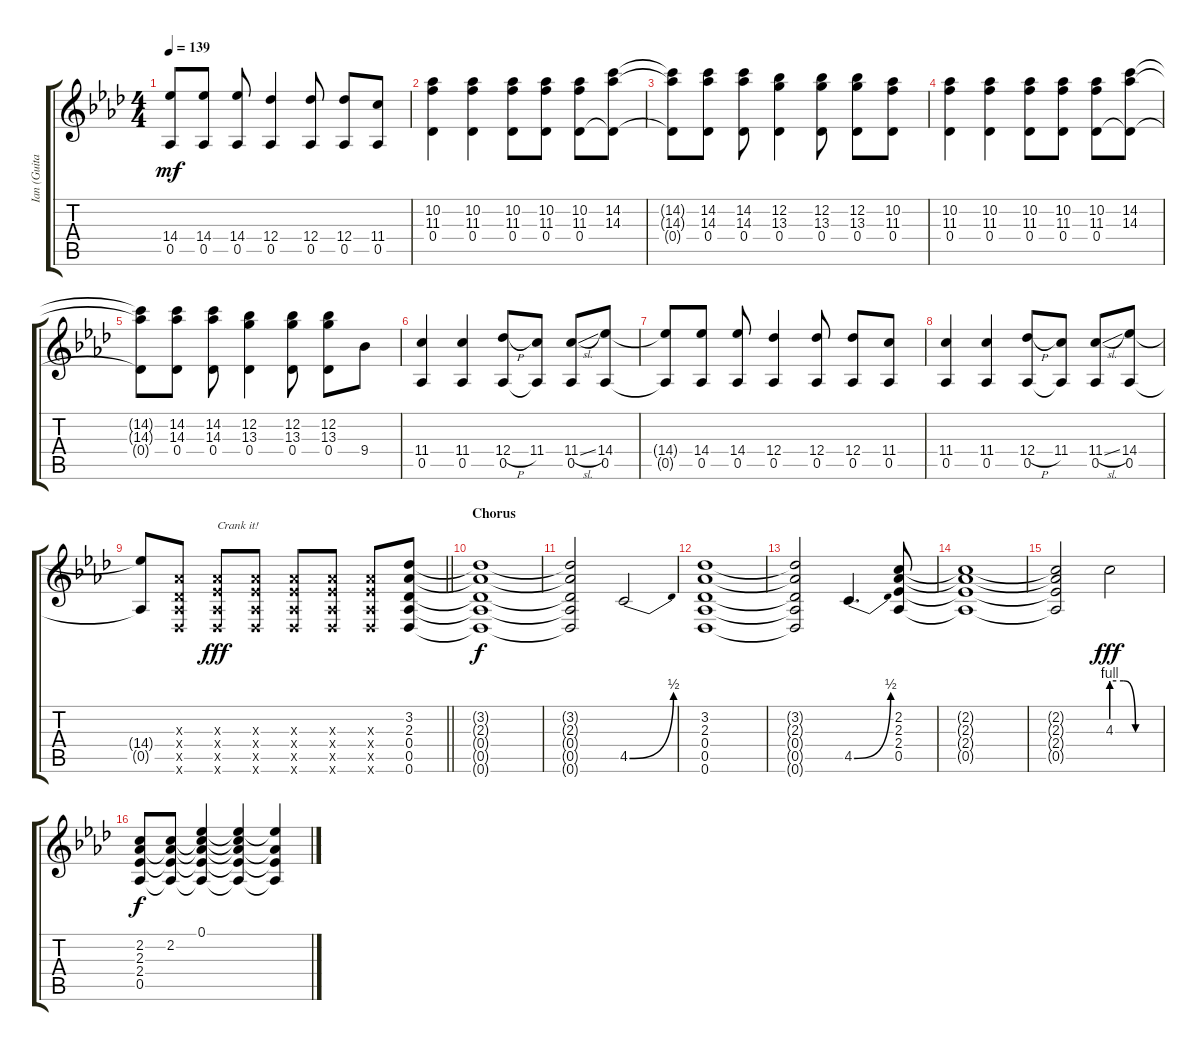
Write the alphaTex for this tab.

\track ("Ian (Guitar 1)" "Ian (Guita") {instrument overdrivenguitar}
\staff {score tabs}
\tuning (Eb4 Bb3 Gb3 Db3 Ab2 Db2) {hide}
\ts (4 4)
\tempo 139
\clef g2
\ks ab
(14.4{t} 0.5{t}).8{dy mf} (14.4 0.5).8 (14.4 0.5).8 (12.4 0.5).4 (12.4 0.5).8 (12.4 0.5).8 (11.4 0.5).8 |
(10.2 11.3 0.4).4 (10.2 11.3 0.4).4 (10.2 11.3 0.4).8 (10.2 11.3 0.4).8 (10.2 11.3 0.4).8 (14.2 14.3 0.4{t}).8 |
(14.2{t} 14.3{t} 0.4{t}).8 (14.2 14.3 0.4).8 (14.2 14.3 0.4).8 (12.2 13.3 0.4).4 (12.2 13.3 0.4).8 (12.2 13.3 0.4).8 (10.2 11.3 0.4).8 |
(10.2 11.3 0.4).4 (10.2 11.3 0.4).4 (10.2 11.3 0.4).8 (10.2 11.3 0.4).8 (10.2 11.3 0.4).8 (14.2 14.3 0.4{t}).8 |
(14.2{t} 14.3{t} 0.4{t}).8 (14.2 14.3 0.4).8 (14.2 14.3 0.4).8 (12.2 13.3 0.4).4 (12.2 13.3 0.4).8 (12.2 13.3 0.4).8 9.4.8 |
(11.4 0.5).4 (11.4 0.5).4 (12.4{h} 0.5).8 (11.4 0.5{t}).8 (11.4{sl} 0.5).8 (14.4 0.5).8 |
(14.4{t} 0.5{t}).8 (14.4 0.5).8 (14.4 0.5).8 (12.4 0.5).4 (12.4 0.5).8 (12.4 0.5).8 (11.4 0.5).8 |
(11.4 0.5).4 (11.4 0.5).4 (12.4{h} 0.5).8 (11.4 0.5{t}).8 (11.4{sl} 0.5).8 (14.4 0.5).8 |
\barLineRight lightlight
(14.4{t} 0.5{t}).8 (2.3{x} 0.4{x} 0.5{x} 0.6{x}).8 (2.3{x} 2.4{x} 0.5{x} 0.6{x}).8{txt "Crank it!" dy fff volume 15} (2.3{x} 2.4{x} 0.5{x} 0.6{x}).8 (2.3{x} 2.4{x} 0.5{x} 0.6{x}).8 (2.3{x} 2.4{x} 0.5{x} 0.6{x}).8 (2.3{x} 2.4{x} 0.5{x} 0.6{x}).8 (3.2 2.3 0.4 0.5 0.6).8{volume 13} |
\section ("" "Chorus")
(3.2{t} 2.3{t} 0.4{t} 0.5{t} 0.6{t}).1{dy f} |
(3.2{t} 2.3{t} 0.4{t} 0.5{t} 0.6{t}).2 4.5{be (bend 0 0 60 2)}.2 |
(3.2 2.3 0.4 0.5 0.6).1 |
(3.2{t} 2.3{t} 0.4{t} 0.5{t} 0.6{t}).2 4.5{be (bend 0 0 60 2)}.4{d} (2.2 2.3 2.4 0.5).8 |
(2.2{t} 2.3{t} 2.4{t} 0.5{t}).1 |
(2.2{t} 2.3{t} 2.4{t} 0.5{t}).2 4.3{be (custom 0 4 15 4 30 0 60 0)}.2{dy fff} |
(2.2 2.3 2.4 0.5).8{dy f} (2.2 2.3{t} 2.4{t} 0.5{t}).8 (0.1 2.2{t} 2.3{t} 2.4{t} 0.5{t}).4 (0.1{t} 2.2{t} 2.3{t} 2.4{t} 0.5{t}).4 (0.1{t} 2.3{t} 2.4{t} 0.5{t}).4
